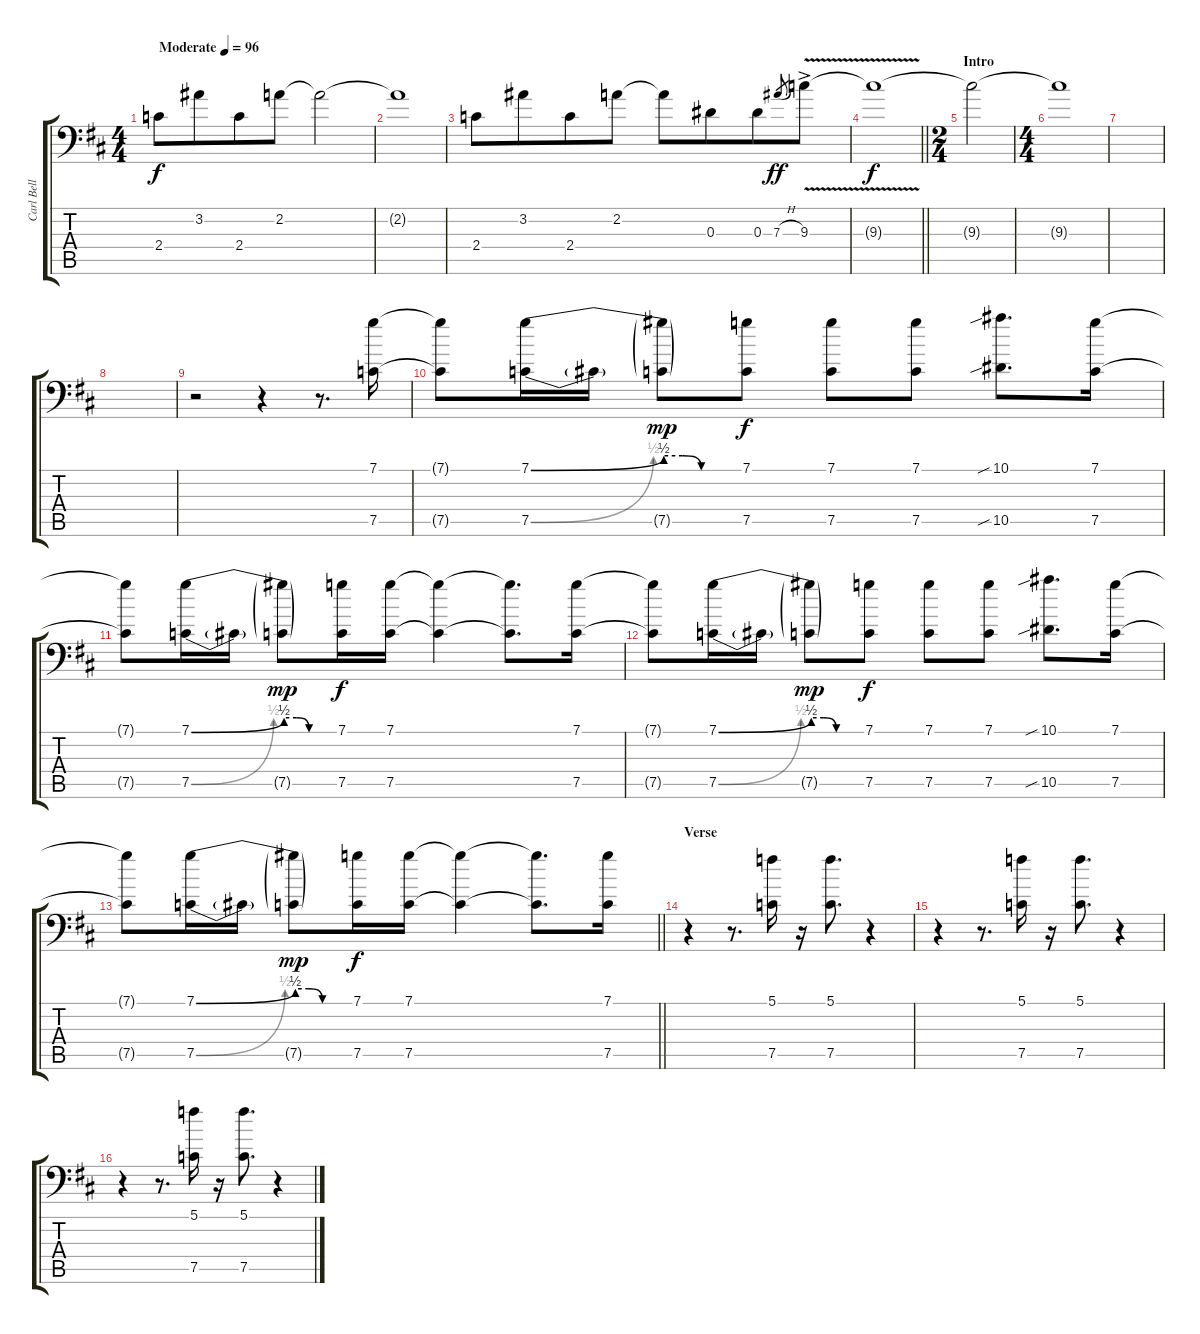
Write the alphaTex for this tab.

\track ("Carl Bell (Lead Guitar)" "Carl Bell ") {instrument overdrivenguitar}
\staff {score tabs}
\tuning (C4 G3 Eb3 Bb2 F2 Bb1) {hide}
\ts (4 4)
\tempo (96 "Moderate")
\clef f4
\ks d
2.4.8{dy f instrument overdrivenguitar} 3.2.8{beam merge} 2.4.8 2.2.8 2.2{t}.2{beam Down} |
2.2{t}.1 |
2.4.8 3.2.8{beam merge} 2.4.8 2.2.8 2.2{t}.8 0.3.8{beam merge} 0.3.8 7.3{h}.8{gr dy ff} 9.3{v ac}.8 |
\barLineRight lightlight
9.3{t}.1{dy f} |
\ts (2 4)
\section ("" "Intro")
9.3{t}.2 |
\ts (4 4)
9.3{t}.1 |
|
|
r.2 r.4 r.8{d} (7.1 7.5).16 |
(7.1{t} 7.5{t}).8 (7.1{be (bend 0 0 60 2)} 7.5{be (bend 0 0 60 2)}).16 7.5{t}.16 (7.1{be (custom 0 2 15 2 30 0 60 0) t} 7.5{g}).8{dy mp} (7.1 7.5).8{dy f} (7.1 7.5).8 (7.1 7.5).8 (10.1{sib} 10.5{sib}).8{d} (7.1 7.5).16 |
(7.1{t} 7.5{t}).8 (7.1{be (bend 0 0 60 2)} 7.5{be (bend 0 0 60 2)}).16 7.5{t}.16 (7.1{be (custom 0 2 15 2 30 0 60 0) t} 7.5{g}).8{dy mp} (7.1 7.5).16{dy f} (7.1 7.5).16 (7.1{t} 7.5{t}).4 (7.1{t} 7.5{t}).8{d} (7.1 7.5).16 |
(7.1{t} 7.5{t}).8 (7.1{be (bend 0 0 60 2)} 7.5{be (bend 0 0 60 2)}).16 7.5{t}.16 (7.1{be (custom 0 2 15 2 30 0 60 0) t} 7.5{g}).8{dy mp} (7.1 7.5).8{dy f} (7.1 7.5).8 (7.1 7.5).8 (10.1{sib} 10.5{sib}).8{d} (7.1 7.5).16 |
\barLineRight lightlight
(7.1{t} 7.5{t}).8 (7.1{be (bend 0 0 60 2)} 7.5{be (bend 0 0 60 2)}).16 7.5{t}.16 (7.1{be (custom 0 2 15 2 30 0 60 0) t} 7.5{g}).8{dy mp} (7.1 7.5).16{dy f} (7.1 7.5).16 (7.1{t} 7.5{t}).4 (7.1{t} 7.5{t}).8{d} (7.1 7.5).16 |
\section ("" "Verse")
r.4 r.8{d} (5.1 7.5).16 r.16 (5.1 7.5).8{d} r.4 |
r.4 r.8{d} (5.1 7.5).16 r.16 (5.1 7.5).8{d} r.4 |
r.4 r.8{d} (5.1 7.5).16 r.16 (5.1 7.5).8{d} r.4
